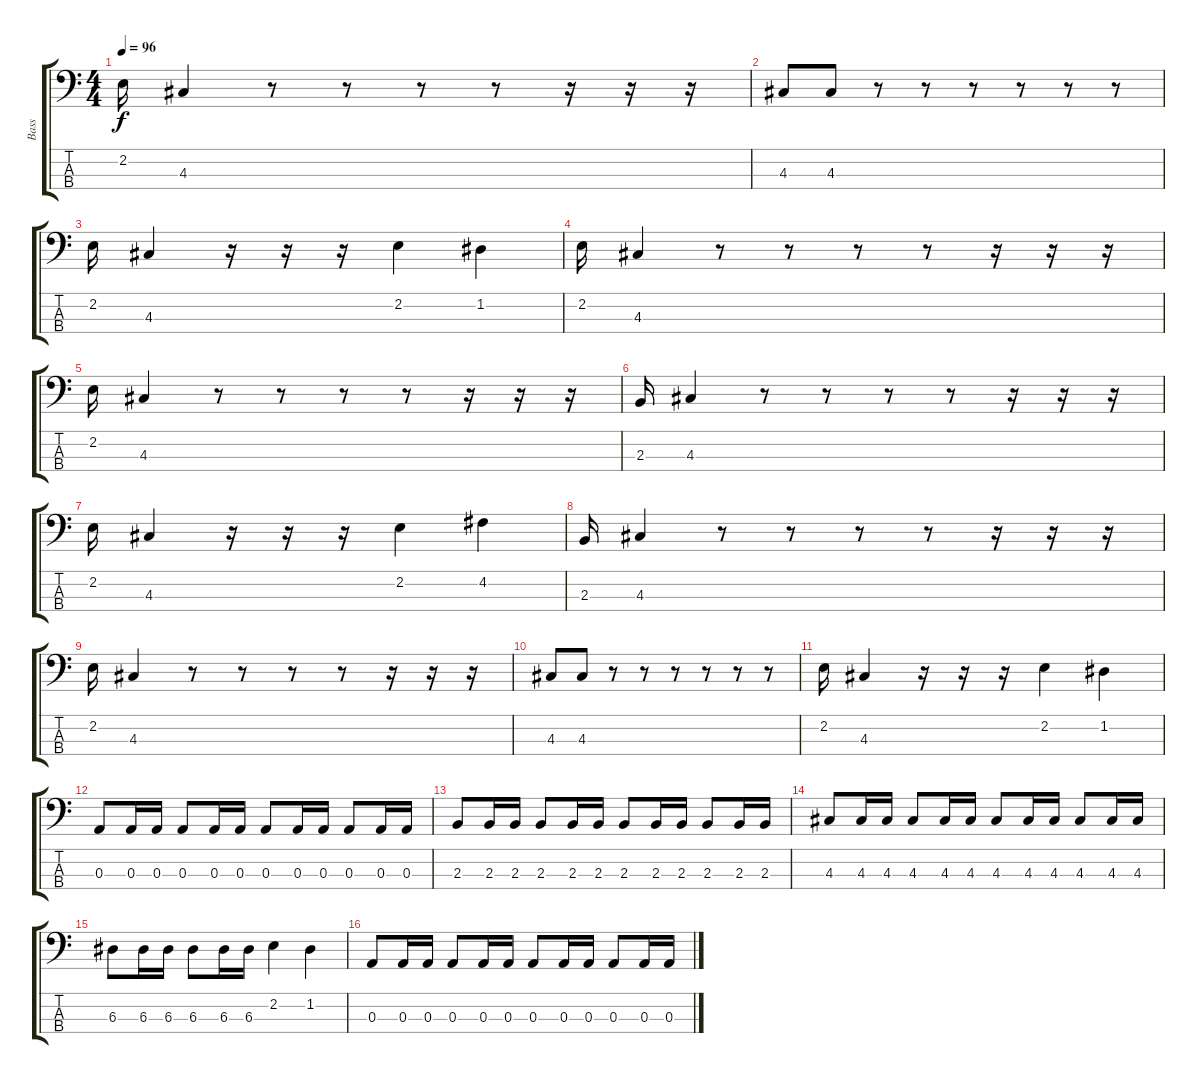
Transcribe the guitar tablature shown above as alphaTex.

\track ("Bass" "Bass") {instrument electricbassfinger}
\staff {score tabs}
\tuning (G2 D2 A1 E1) {hide}
\ts (4 4)
\tempo 96
\clef f4
\ks c
2.2.16{dy f} 4.3.4 r.8 r.8 r.8 r.8 r.16 r.16 r.16 |
4.3.8 4.3.8 r.8 r.8 r.8 r.8 r.8 r.8 |
2.2.16 4.3.4 r.16 r.16 r.16 2.2.4 1.2.4 |
2.2.16 4.3.4 r.8 r.8 r.8 r.8 r.16 r.16 r.16 |
2.2.16 4.3.4 r.8 r.8 r.8 r.8 r.16 r.16 r.16 |
2.3.16 4.3.4 r.8 r.8 r.8 r.8 r.16 r.16 r.16 |
2.2.16 4.3.4 r.16 r.16 r.16 2.2.4 4.2.4 |
2.3.16 4.3.4 r.8 r.8 r.8 r.8 r.16 r.16 r.16 |
2.2.16 4.3.4 r.8 r.8 r.8 r.8 r.16 r.16 r.16 |
4.3.8 4.3.8 r.8 r.8 r.8 r.8 r.8 r.8 |
2.2.16 4.3.4 r.16 r.16 r.16 2.2.4 1.2.4 |
0.3.8 0.3.16 0.3.16 0.3.8 0.3.16 0.3.16 0.3.8 0.3.16 0.3.16 0.3.8 0.3.16 0.3.16 |
2.3.8 2.3.16 2.3.16 2.3.8 2.3.16 2.3.16 2.3.8 2.3.16 2.3.16 2.3.8 2.3.16 2.3.16 |
4.3.8 4.3.16 4.3.16 4.3.8 4.3.16 4.3.16 4.3.8 4.3.16 4.3.16 4.3.8 4.3.16 4.3.16 |
6.3.8 6.3.16 6.3.16 6.3.8 6.3.16 6.3.16 2.2.4 1.2.4 |
0.3.8 0.3.16 0.3.16 0.3.8 0.3.16 0.3.16 0.3.8 0.3.16 0.3.16 0.3.8 0.3.16 0.3.16
